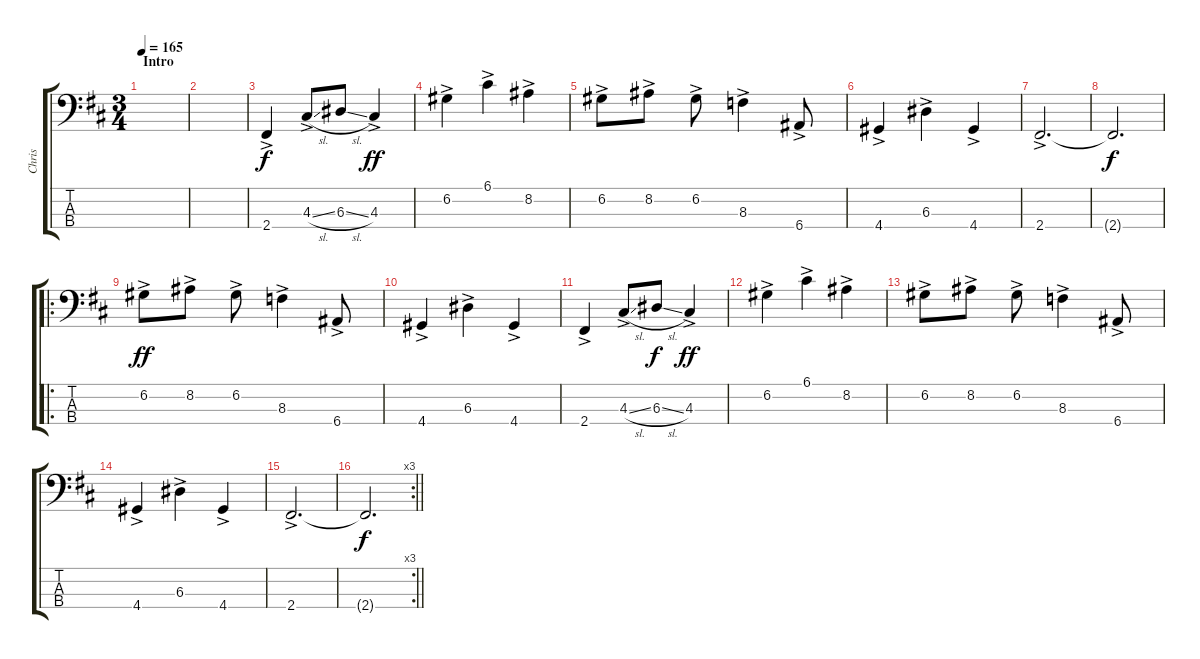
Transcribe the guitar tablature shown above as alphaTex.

\track ("Chris" "Chris") {instrument electricbasspick}
\staff {score tabs}
\tuning (G2 D2 A1 E1) {hide}
\ts (3 4)
\section ("" "Intro")
\tempo 165
\clef f4
\ks d
|
|
2.4{ac}.4 4.3{sl ac}.8 6.3{sl}.8{dy f} 4.3{ac}.4{dy ff} |
6.2{ac}.4 6.1{ac}.4 8.2{ac}.4 |
6.2{ac}.8 8.2{ac}.8 6.2{ac}.8 8.3{ac}.4 6.4{ac}.8 |
4.4{ac}.4 6.3{ac}.4 4.4{ac}.4 |
2.4{ac}.2{d} |
2.4{t}.2{d dy f} |
\ro
6.2{ac}.8{dy ff} 8.2{ac}.8 6.2{ac}.8 8.3{ac}.4 6.4{ac}.8 |
4.4{ac}.4 6.3{ac}.4 4.4{ac}.4 |
2.4{ac}.4 4.3{sl ac}.8 6.3{sl}.8{dy f} 4.3{ac}.4{dy ff} |
6.2{ac}.4 6.1{ac}.4 8.2{ac}.4 |
6.2{ac}.8 8.2{ac}.8 6.2{ac}.8 8.3{ac}.4 6.4{ac}.8 |
4.4{ac}.4 6.3{ac}.4 4.4{ac}.4 |
2.4{ac}.2{d} |
\rc 3
\barLineRight lightlight
2.4{t}.2{d dy f}
